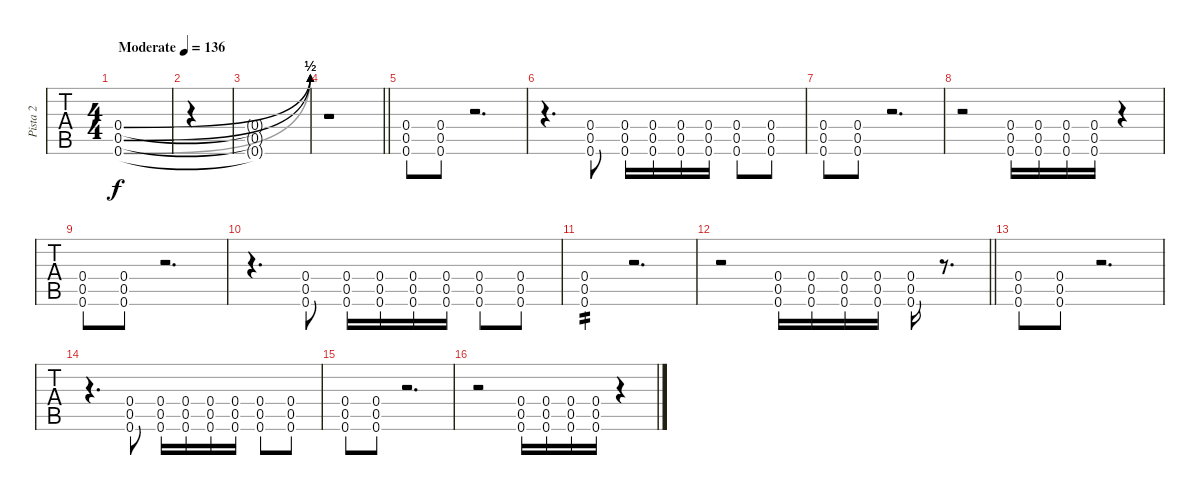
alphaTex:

\track ("Pista 2" "Pista 2") {instrument overdrivenguitar}
\staff {tabs}
\tuning (D4 A3 F3 C3 G2 C2) {hide}
\ts (4 4)
\section ("" "")
\tempo (136 "Moderate")
\clef g2
\ks c
(0.4{be (bend 0 0 60 2)} 0.5{be (bend 0 0 60 2)} 0.6{be (bend 0 0 60 2)}).1{dy f instrument overdrivenguitar} |
|
(0.4{t} 0.5{t} 0.6{t}).1 |
\barLineRight lightlight
r.1 |
\section ("" "")
(0.4 0.5 0.6).8 (0.4 0.5 0.6).8 r.2{d} |
r.4{d} (0.4 0.5 0.6).8 (0.4 0.5 0.6).16 (0.4 0.5 0.6).16 (0.4 0.5 0.6).16 (0.4 0.5 0.6).16 (0.4 0.5 0.6).8 (0.4 0.5 0.6).8 |
(0.4 0.5 0.6).8 (0.4 0.5 0.6).8 r.2{d} |
r.2 (0.4 0.5 0.6).16 (0.4 0.5 0.6).16 (0.4 0.5 0.6).16 (0.4 0.5 0.6).16 r.4 |
(0.4 0.5 0.6).8 (0.4 0.5 0.6).8 r.2{d} |
r.4{d} (0.4 0.5 0.6).8 (0.4 0.5 0.6).16 (0.4 0.5 0.6).16 (0.4 0.5 0.6).16 (0.4 0.5 0.6).16 (0.4 0.5 0.6).8 (0.4 0.5 0.6).8 |
(0.4 0.5 0.6).4{tp 2} r.2{d} |
\barLineRight lightlight
r.2 (0.4 0.5 0.6).16 (0.4 0.5 0.6).16 (0.4 0.5 0.6).16 (0.4 0.5 0.6).16 (0.4 0.5 0.6).16 r.8{d} |
\section ("" "")
(0.4 0.5 0.6).8 (0.4 0.5 0.6).8 r.2{d} |
r.4{d} (0.4 0.5 0.6).8 (0.4 0.5 0.6).16 (0.4 0.5 0.6).16 (0.4 0.5 0.6).16 (0.4 0.5 0.6).16 (0.4 0.5 0.6).8 (0.4 0.5 0.6).8 |
(0.4 0.5 0.6).8 (0.4 0.5 0.6).8 r.2{d} |
r.2 (0.4 0.5 0.6).16 (0.4 0.5 0.6).16 (0.4 0.5 0.6).16 (0.4 0.5 0.6).16 r.4
